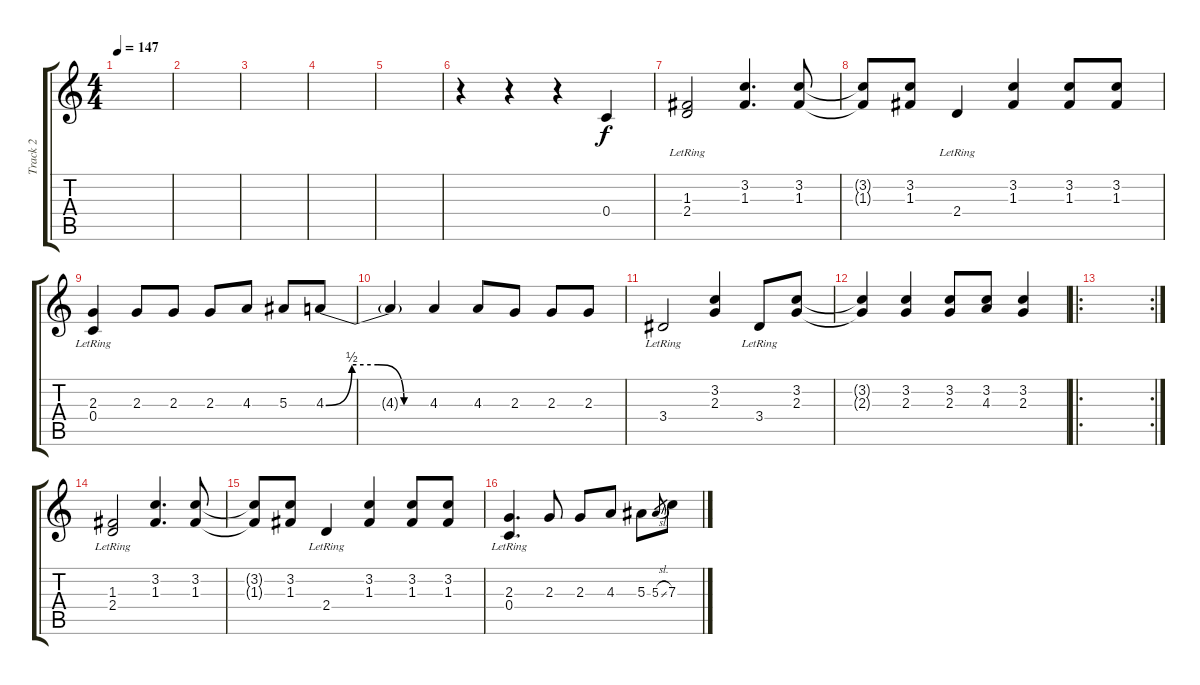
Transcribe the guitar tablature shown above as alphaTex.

\track ("Track 2" "Track 2") {instrument acousticguitarsteel}
\staff {score tabs}
\tuning (D4 A3 F3 C3 G2 C2) {hide}
\ts (4 4)
\tempo 147
\clef g2
\ks c
|
|
|
|
|
r.4 r.4 r.4 0.4.4 |
(1.3 2.4{lr}).2 (3.2 1.3).4{d} (3.2 1.3).8 |
(3.2{t} 1.3{t}).8 (3.2 1.3).8 2.4{lr}.4 (3.2 1.3).4 (3.2 1.3).8 (3.2 1.3).8 |
(2.3 0.4{lr}).4 2.3.8 2.3.8 2.3.8 4.3.8 5.3.8 4.3{be (custom 0 0 15 2 30 2 45 0 60 0)}.8 |
4.3{t}.4 4.3.4 4.3.8 2.3.8 2.3.8 2.3.8 |
3.4{lr}.2 (3.2 2.3).4 3.4{lr}.8 (3.2 2.3).8 |
(3.2{t} 2.3{t}).4 (3.2 2.3).4 (3.2 2.3).8 (3.2 4.3).8 (3.2 2.3).4 |
\ro
\rc 2
|
(1.3 2.4{lr}).2 (3.2 1.3).4{d} (3.2 1.3).8 |
(3.2{t} 1.3{t}).8 (3.2 1.3).8 2.4{lr}.4 (3.2 1.3).4 (3.2 1.3).8 (3.2 1.3).8 |
(2.3 0.4{lr}).4{d} 2.3.8 2.3.8 4.3.8 5.3.8 5.3{sl}.8{gr} 7.3.8
